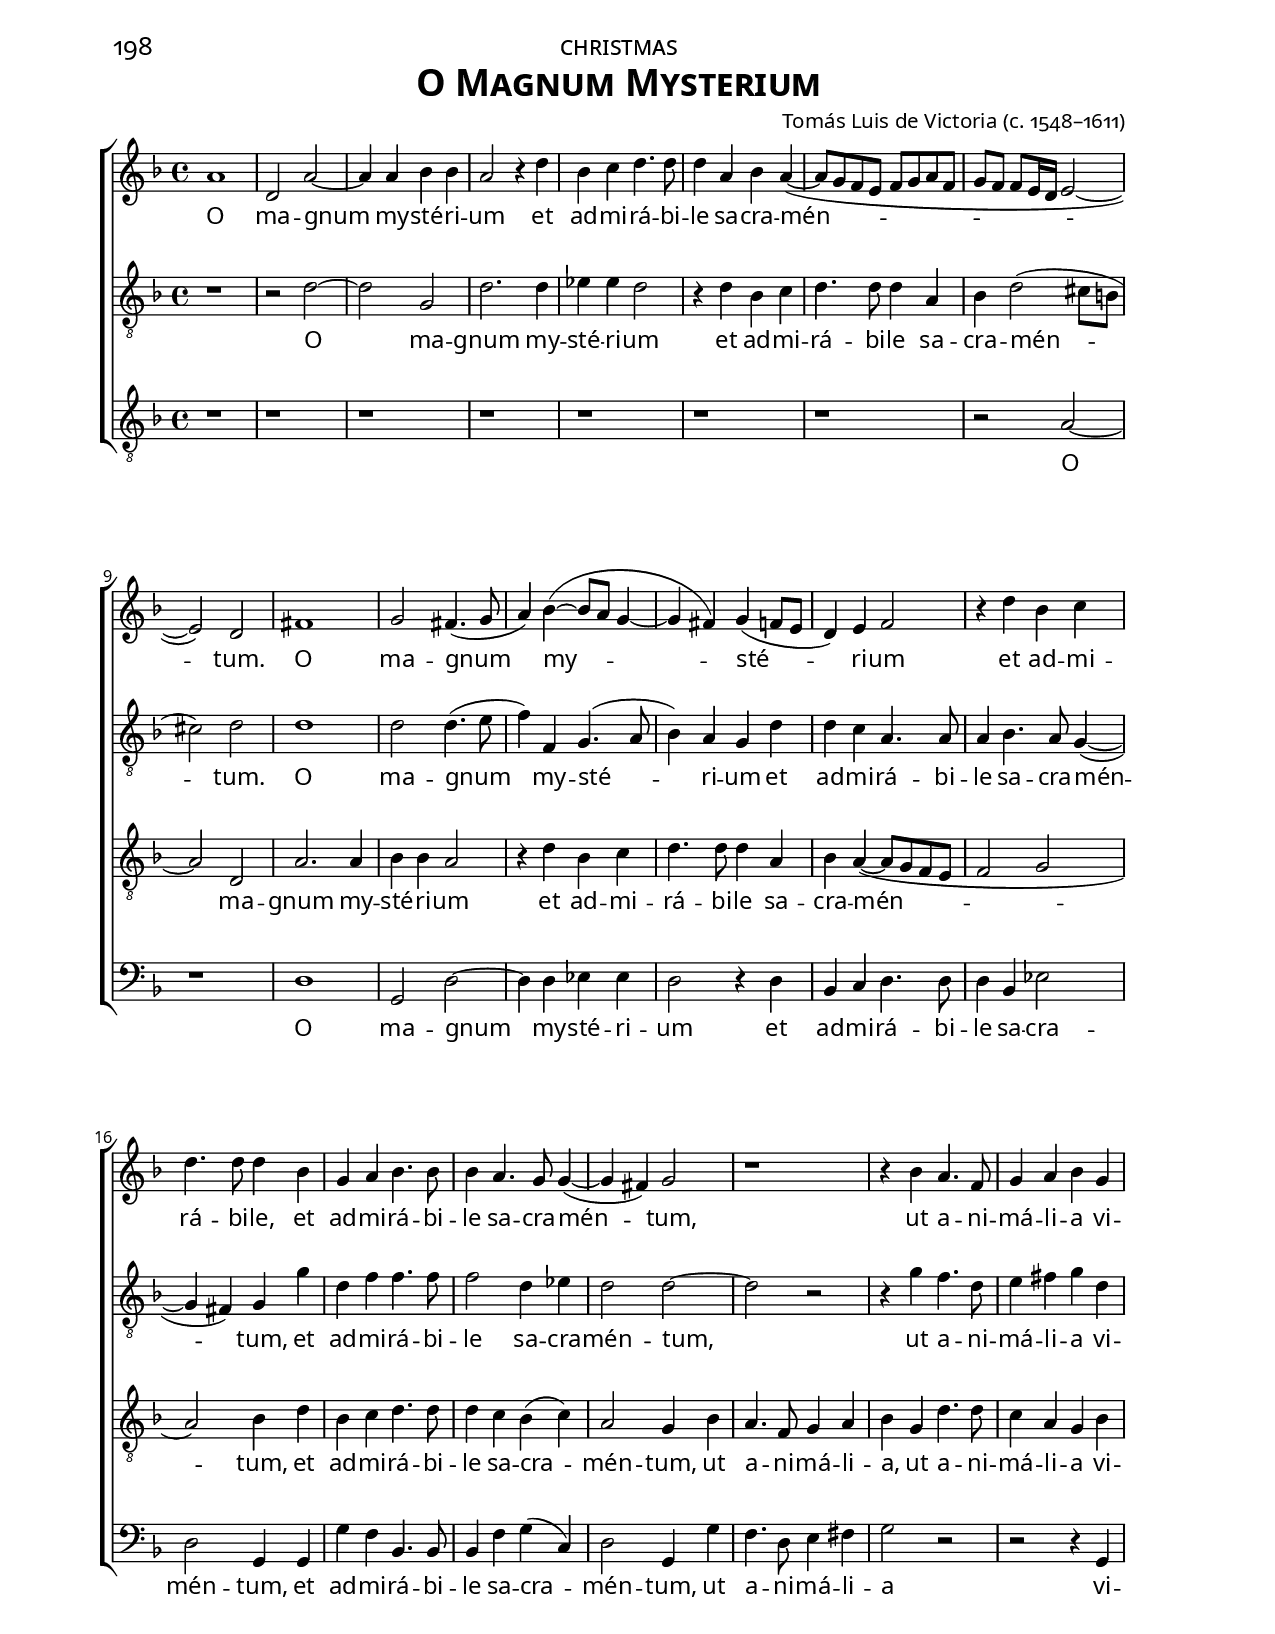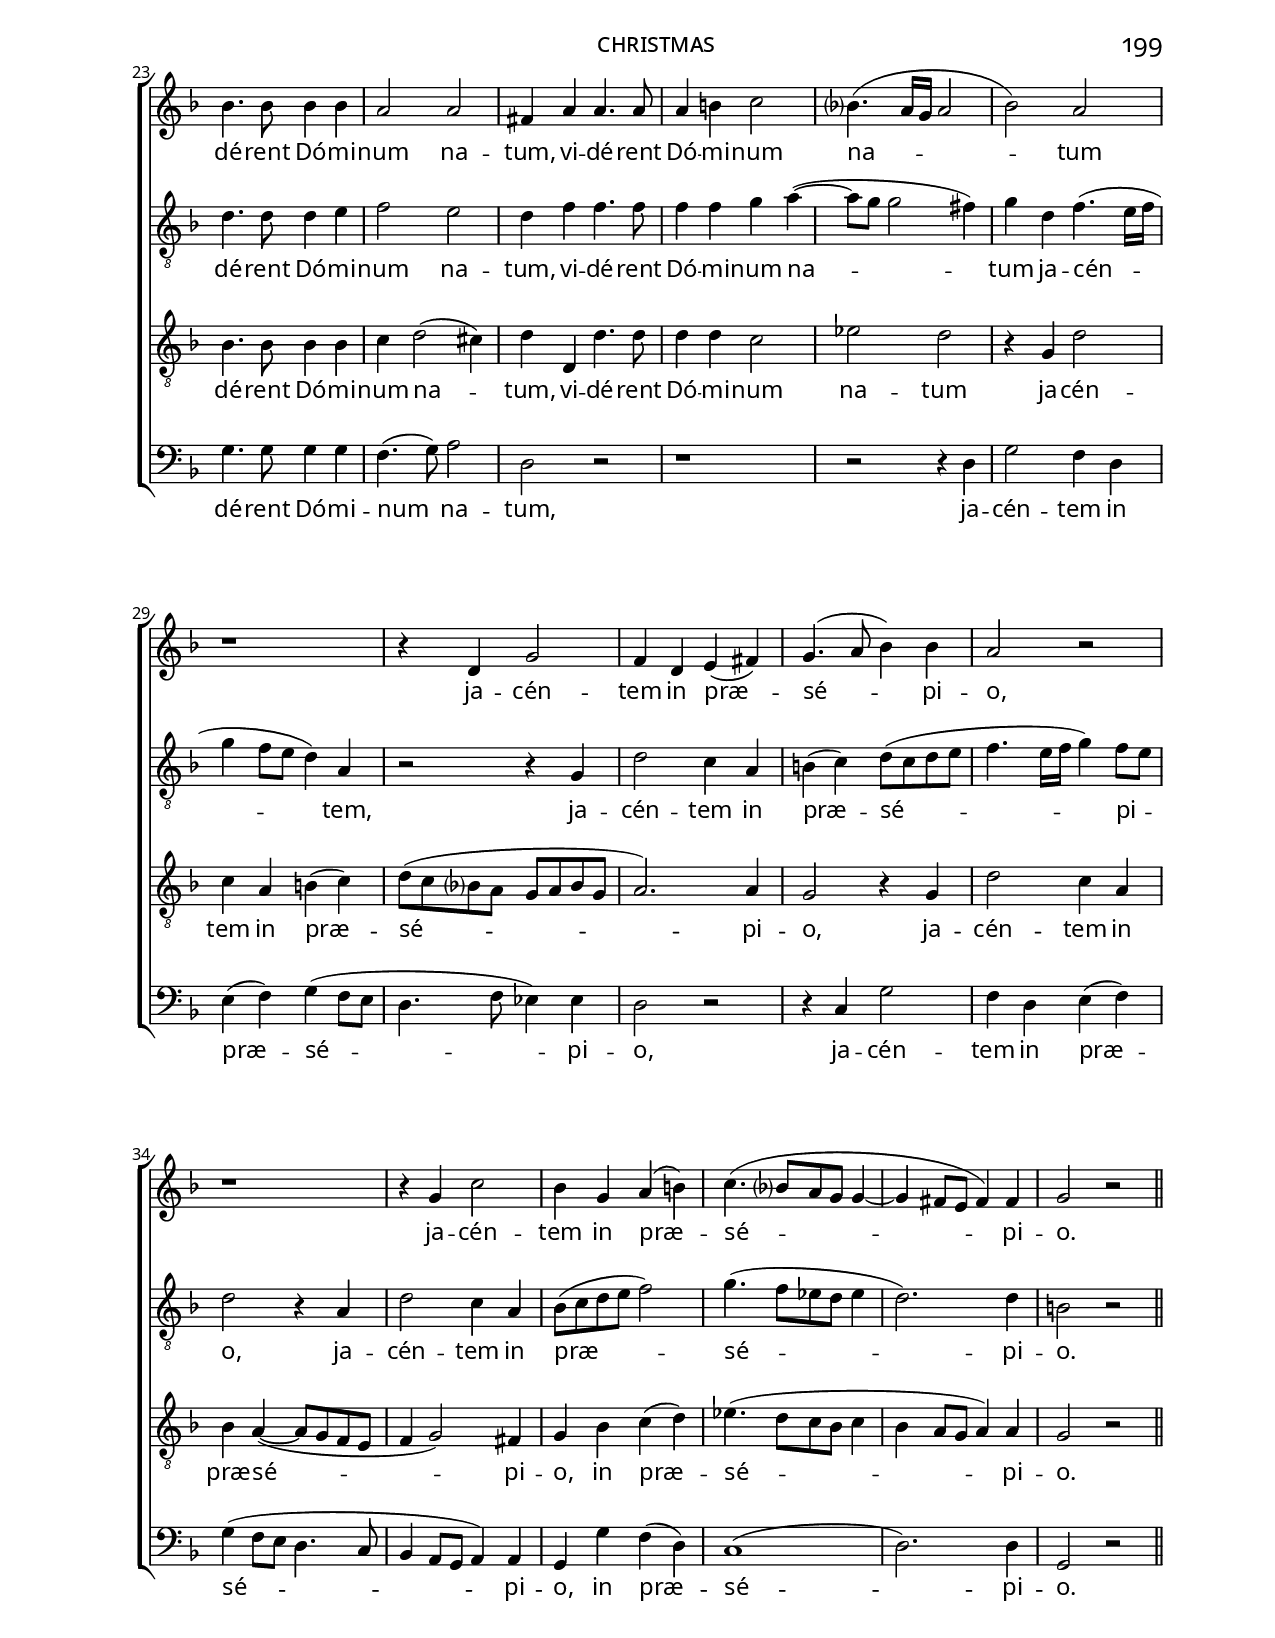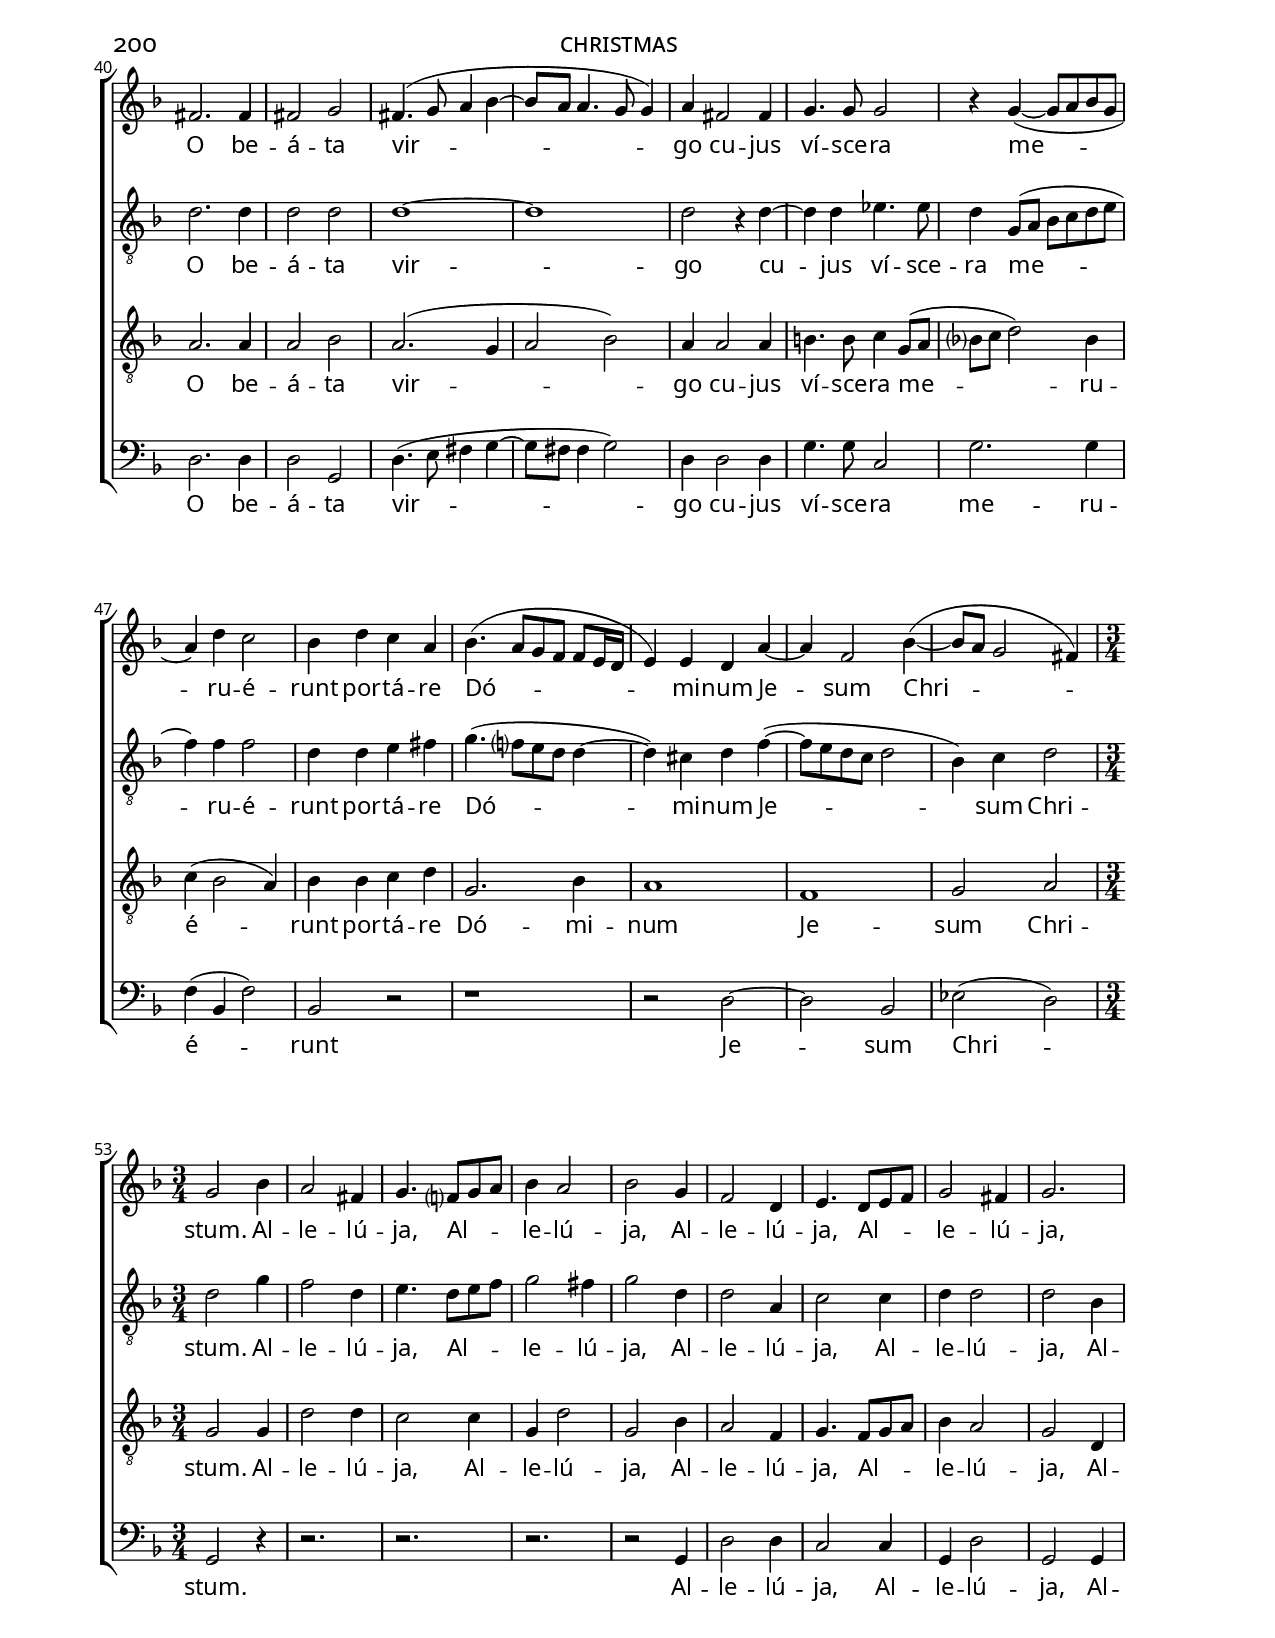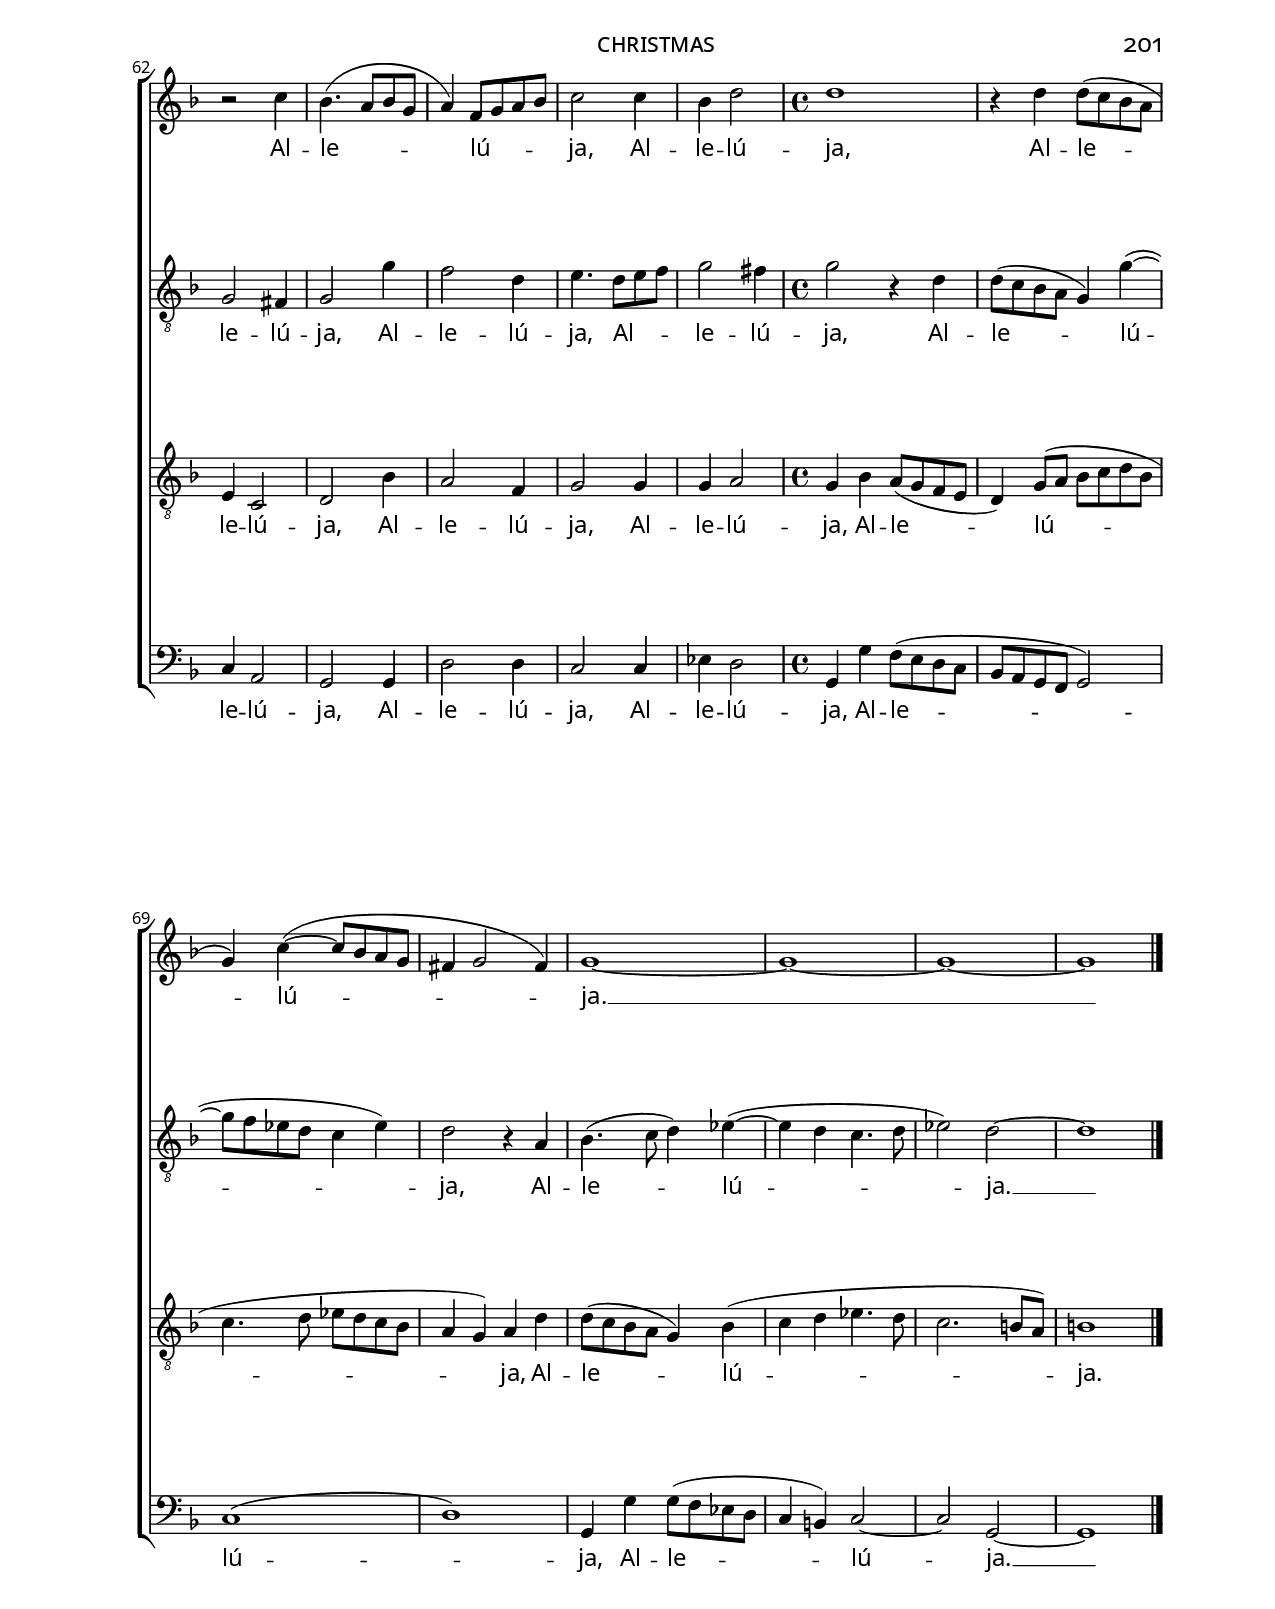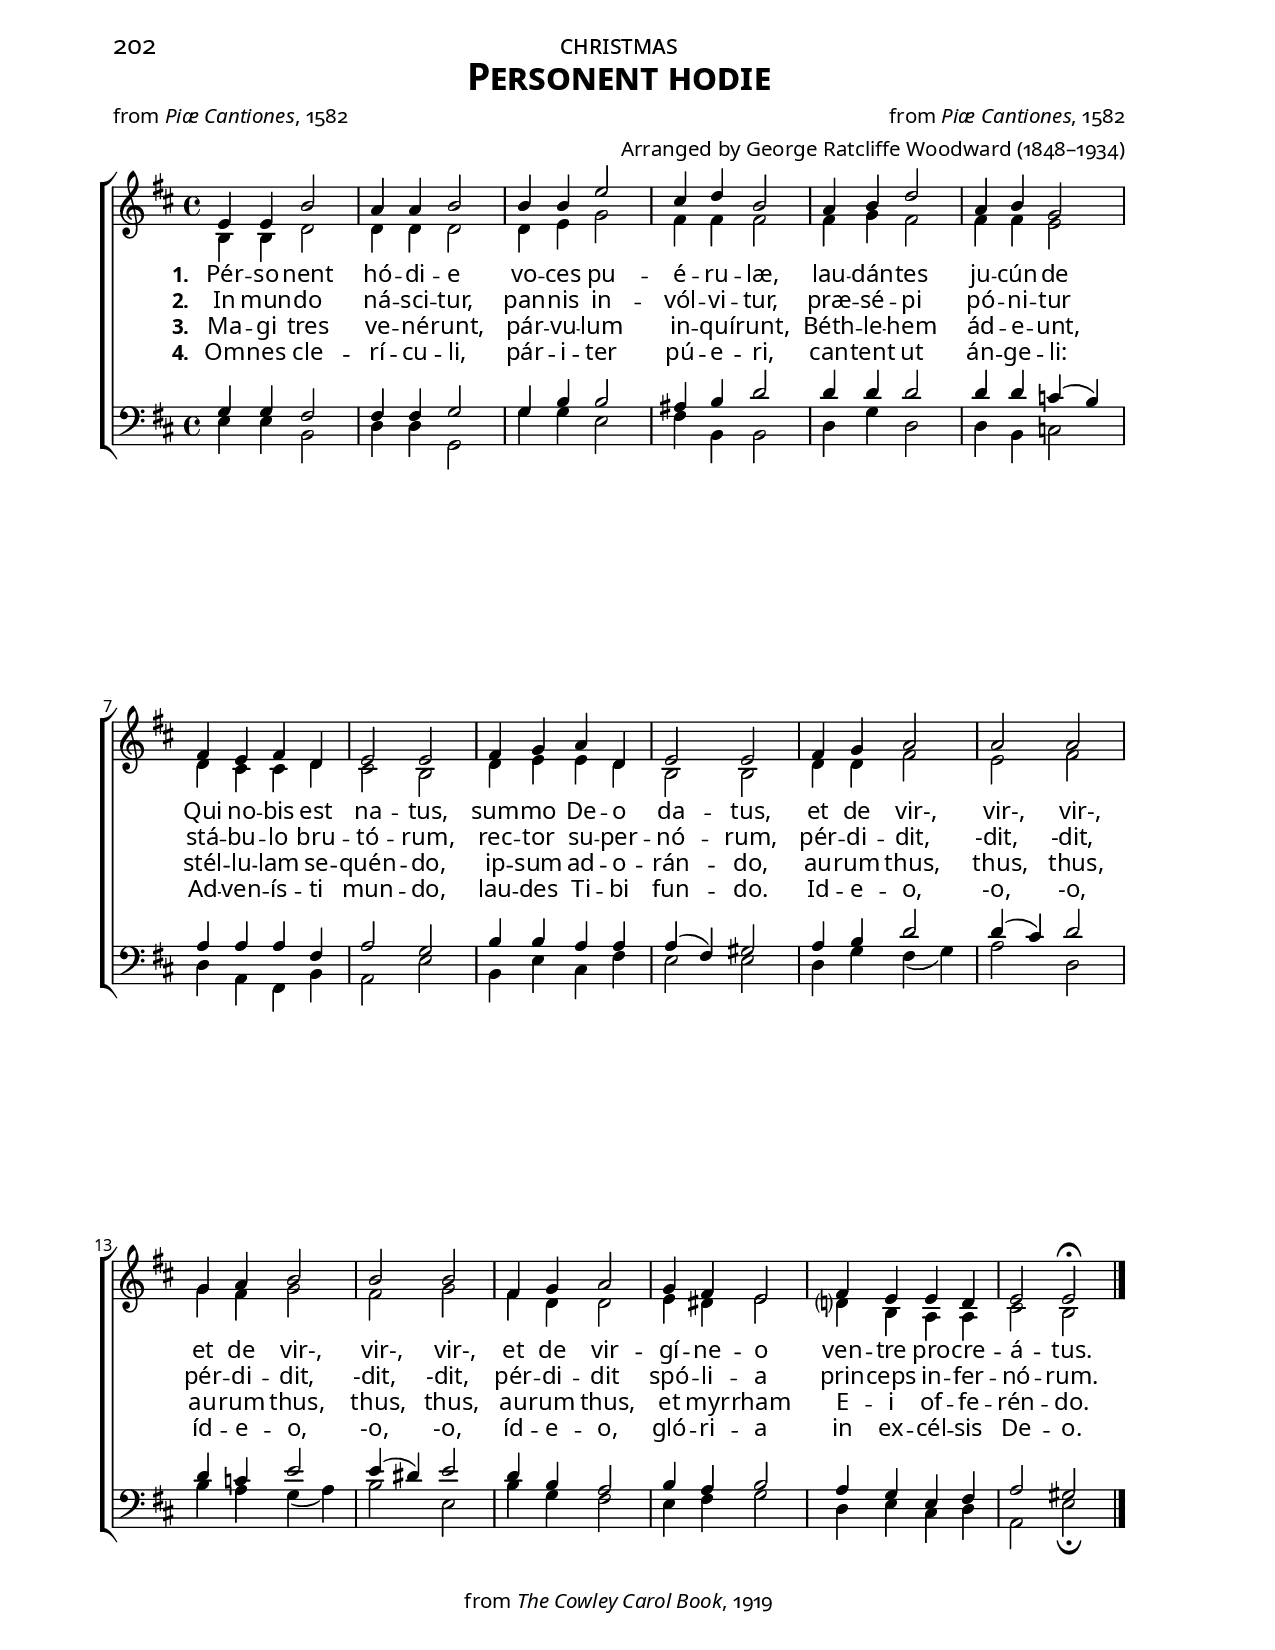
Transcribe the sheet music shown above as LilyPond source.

\version "2.14.2"
\include "util.ly"
\header {
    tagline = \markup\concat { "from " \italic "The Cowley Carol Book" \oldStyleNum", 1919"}
}
\paper {
  print-all-headers = ##t
  paper-height = 11\in
  paper-width = 8.5\in
  indent = 0\in
  %system-system-spacing = #'((basic-distance . 10) (padding . 0))
  system-system-spacing =
    #'((basic-distance . 0)
       (minimum-distance . 0)
       (padding . 0)
       (stretchability . 100))
  score-markup-spacing =
    #'((basic-distance . 0)
       (minimum-distance . 0)
       (padding . 0)
       (stretchability . 100))
%  top-markup-spacing =
%    #'((basic-distance . 0)
%       (minimum-distance . 0)
%       (padding . 0)
%       (stretchability . 0))
  ragged-last-bottom = ##f
  ragged-bottom = ##f
  two-sided = ##t
  inner-margin = 1\in
  outer-margin = 0.75\in
  top-margin = 0.26\in
  bottom-margin = 0.25\in
  first-page-number = #198
  print-first-page-number = ##t
  headerLine = \markup{\override #'(font-name . "Garamond Premier Pro") \smallCapsOldStyle"christmas"}
  oddHeaderMarkup = \markup\fill-line{
     \override #'(font-name . "Garamond Premier Pro")\abs-fontsize #12.5
     \combine 
        \fill-line{"" \on-the-fly #print-page-number-check-first
        \oldStylePageNum""
        }
        \fill-line{\headerLine}
  }
  evenHeaderMarkup = \markup {
     \override #'(font-name . "Garamond Premier Pro")\abs-fontsize #12.5
     \combine
        \on-the-fly #print-page-number-check-first
        \oldStylePageNum""
        \fill-line{\headerLine}
  }
}
#(set-global-staff-size 18) \paper{ #(define fonts (make-pango-font-tree "Garamond Premier Pro" "Garamond Premier Pro" "Garamond Premier Pro" (/ 18 20))) }
global = {
  \key f \major
  \time 4/4
  \dynamicUp
  %\set crescendoSpanner = #'dashed-line
  %\set midiInstrument = "recorder"
  \autoBeamOff
  \override DynamicTextSpanner #'style = #'none
}

sopMusic = \relative c' {
	a'1 |
  d,2 a'~ |
  a4 a bes bes |
  a2 r4 d |
  bes c d4. d8 |
  
  d4 a bes a(~ |
  a8[ g f e] f[ g a f] |
  g[ f] f[ e16 d] e2~ |
  e) d |
  fis1 |
  
  %page2
  g2 fis4.( g8 |
  a4) bes4(~ bes8[ a] g4~ |
  g fis) g( f8[ e] |
  d4) e f2 |
  r4 d' bes c |
  
  d4. d8 d4 bes |
  g a bes4. bes8 |
  bes4 a4. g8 g4(~ |
  g fis) g2 |
  r1 |
  
  r4 bes a4. f8 |
  g4 a bes g |
  bes4. bes8 bes4 bes |
  a2 a |
  fis4 a a4. a8 |
  
  %page3
  a4 b c2 |
  bes?4.( a16[ g] a2 |
  bes) a |
  r1 |
  r4 d, g2 |
  
  f4 d e( fis) |
  g4.( a8 bes4) bes |
  a2 r |
  r1 |
  r4 g c2 |
  
  bes4 g a( b) |
  c4.( bes?8[ a g] g4~ |
  g fis8[ e] fis4) fis |
  g2 r \bar"||"\pageBreak
  fis2. fis4 |
  fis2 g |
  
  %page4
  fis4.( g8 a4 bes~ |
  bes8[[ a] a4. g8 g4) |
  a fis2 fis4 |
  g4. g8 g2 |
  r4 g4~( g8[ a bes g] |
  
  a4) d c2 |
  bes4 d c a |
  bes4.( a8[ g f] f[ e16 d] |
  e4) e d a'~ |
  a f2 bes4~( |
  
  bes8[ a] g2 fis4) |
  \time 3/4
  g2 bes4 |
  a2 fis4 |
  g4. f?8[ g a] |
  bes4 a2 |
  bes2 g4 |
  
  %page5
  f2 d4 |
  e4. d8[ e f] |
  g2 fis4 |
  g2. |
  r2 c4 |
  bes4.( a8[ bes g] |
  
  a4) f8[ g a bes] |
  c2 c4 |
  bes4 d2 |
  \time 4/4
  d1 |
  r4 d d8([ c bes a] |
  
  g4) c4(~ c8[ bes a g] |
  fis4 g2 fis4) |
  g1~ |
  g~ |
  g~ |
  g \bar"|."
}
sopWords = \lyricmode {
  O ma -- gnum my -- sté -- ri -- um et ad -- mi -- rá -- bi -- le sa -- cra -- mén -- tum.
    O ma -- gnum my -- sté -- ri -- um et ad -- mi -- rá -- bi -- le,
      et ad -- mi -- rá -- bi -- le
    sa -- cra -- mén -- tum,
  ut a -- ni -- má -- li -- a vi -- dé -- rent Dó -- mi -- num na -- tum,
    vi -- dé -- rent Dó -- mi -- num na -- tum
  ja -- cén -- tem in præ -- sé -- pi -- o,
    ja -- cén -- tem in præ -- sé -- pi -- o.
  
  O be -- á -- ta vir -- go cu -- jus ví -- sce -- ra
  me -- ru -- é -- runt por -- tá -- re Dó -- mi -- num Je -- sum Chri -- stum.
  Al -- le -- lú -- ja,
  Al -- le -- lú -- ja,
  Al -- le -- lú -- ja,
  Al -- le -- lú -- ja,
  Al -- le -- lú -- ja,
  Al -- le -- lú -- ja,
  Al -- le -- lú -- ja. __
}

altoMusic = \relative c' {
  r1 |
  r2 d~ |
  d g, |
  d'2. d4 |
  ees4 ees d2 |
  
  r4 d bes c |
  d4. d8 d4 a |
  bes d2( cis8[ b] |
  cis2) d |
  d1 |
  
  %page2
  d2 d4.( e8 |
  f4) f, g4.( a8 |
  bes4) a g d' |
  d c a4. a8 |
  a4 bes4. a8 g4(~ |
  g fis) g g' |
  d f f4. f8 |
  f2 d4 ees |
  d2 d~ |
  d r2 |
  
  r4 g f4. d8 |
  e4 fis g d |
  d4. d8 d4 e |
  f2 e |
  d4 f f4. f8 |
  
  %page3
  f4 f g a(~ |
  a8[ g] g2 fis4) |
  g d f4.( e16[ f] |
  g4 f8[ e] d4) a |
  r2 r4 g |
  
  d'2 c4 a |
  b4( c) d8([ c d e] |
  f4. e16[ f] g4) f8[ e] |
  d2 r4 a |
  d2 c4 a |
  
  bes8([ c d e] f2) |
  g4.( f8[ ees d] ees4 |
  d2.) d4 |
  b2 r2 \bar"||"
  d2. d4 d2 d |
  
  %page 4
  d1~ |
  d |
  d2 r4 d~ |
  d d ees4. ees8 |
  d4 g,8([ a] bes[ c d e] |
  f4) f f2 |
  d4 d e fis |
  g4.( f?8[ e d] d4~ |
  d) cis d f~( |
  f8[ e d c] d2 |
  
  bes4) c d2 |
  \time 3/4
  d2 g4 |
  f2 d4 |
  e4. d8[ e f] |
  g2 fis4 |
  g2 d4 |
  
  %page 5
  d2 a4 |
  c2 c4 |
  d d2 |
  d bes4 |
  g2 fis4 |
  g2 g'4 |
  
  f2 d4 |
  e4. d8[ e f] |
  g2 fis4 |
  \time 4/4
  g2 r4 d |
  d8([ c bes a] g4) g'~( |
  g8[ f ees d] c4 ees) |
  d2 r4 a |
  bes4.( c8 d4) ees(~ |
  ees d c4. d8 |
  ees2) d~ |
  d1 \bar"|."
}
altoWords = \lyricmode {
  O ma -- gnum my -- sté -- ri -- um et ad -- mi -- rá -- bi -- le sa -- cra -- mén -- tum.
    O ma -- gnum my -- sté -- ri -- um et ad -- mi -- rá -- bi -- le sa -- cra -- mén -- tum,
      et ad -- mi -- rá -- bi -- le sa -- cra -- mén -- tum,
  ut a -- ni -- má -- li -- a vi -- dé -- rent Dó -- mi -- num na -- tum,
    vi -- dé -- rent Dó -- mi -- num na -- tum
  ja -- cén -- tem,
    ja -- cén -- tem
  in præ -- sé -- pi -- o,
    ja -- cén -- tem in præ -- sé -- pi -- o.
  
  O be -- á -- ta vir -- go cu -- jus ví -- sce -- ra
  me -- ru -- é -- runt por -- tá -- re Dó -- mi -- num Je -- sum Chri -- stum.
  Al -- le -- lú -- ja,
  Al -- le -- lú -- ja,
  Al -- le -- lú -- ja,
  Al -- le -- lú -- ja,
  Al -- le -- lú -- ja,
  Al -- le -- lú -- ja,
  Al -- le -- lú -- ja,
  Al -- le -- lú -- ja,
  Al -- le -- lú -- ja. __
}

tenorMusic = \relative c' {
  \repeat unfold 7 { r1 }
  r2 a2~ |
  a d, |
  a'2. a4 |
  
  %page2
  bes4 bes a2 |
  r4 d bes c |
  d4. d8 d4 a |
  bes a~( a8[ g f e] |
  f2 g |
  
  a) bes4 d |
  bes c d4. d8 |
  d4 c bes( c) |
  a2 g4 bes |
  a4. f8 g4 a |
  
  bes g d'4. d8 |
  c4 a g bes |
  bes4. bes8 bes4 bes |
  c d2( cis4) |
  d d, d'4. d8 |
  
  %page3
  d4 d c2 |
  ees d |
  r4 g, d'2 |
  c4 a b( c) |
  d8([ c bes? a] g[ a bes g] |
  a2.) a4 |
  g2 r4 g |
  d'2 c4 a |
  bes a4~( a8[ g f e] |
  f4 g2) fis4 |
  
  g bes c( d) |
  ees4.( d8[ c bes] c4 |
  bes a8[ g] a4) a |
  g2 r \bar"||"
  a2. a4 a2 bes |
  
  %page4
  a2.( g4 a2 bes) |
  a4 a2 a4 |
  b4. b8 c4 g8([ a] |
  bes?[ c] d2) bes4 |
  
  c4( bes2 a4) |
  bes bes c d |
  g,2. bes4 |
  a1 f |
  
  g2 a |
  \time 3/4
  g2 g4 |
  d'2 d4 |
  c2 c4 |
  g d'2 |
  g, bes4 |
  
  %page5
  a2 f4 |
  g4. f8[ g a] |
  bes4 a2 |
  g d4 |
  e c2 |
  d bes'4 |
  
  a2 f4 |
  g2 g4 |
  g a2 |
  \time 4/4
  g4 bes a8([ g f e] |
  d4) g8([ a] bes[ c d bes] |
  c4. d8 ees[ d c bes] |
  a4 g) a d |
  d8([ c bes a] g4) bes( |
  c d ees4. d8 |
  c2. b8[ a]) |
  b1 \bar"|."
}

tenorWords = \lyricmode {
  O ma -- gnum my -- sté -- ri -- um et ad -- mi -- rá -- bi -- le sa -- cra -- mén -- tum,
    et ad -- mi -- rá -- bi -- le sa -- cra -- mén -- tum,
  ut a -- ni -- má -- li -- a,
    ut a -- ni -- má -- li -- a
  vi -- dé -- rent Dó -- mi -- num na -- tum,
    vi -- dé -- rent Dó -- mi -- num na -- tum
  ja -- cén -- tem in præ -- sé -- pi -- o,
    ja -- cén -- tem in præ -- sé -- pi -- o,
      in præ -- sé -- pi -- o.
  
  O be -- á -- ta vir -- go cu -- jus ví -- sce -- ra
  me -- ru -- é -- runt por -- tá -- re Dó -- mi -- num Je -- sum Chri -- stum.
  Al -- le -- lú -- ja,
  Al -- le -- lú -- ja,
  Al -- le -- lú -- ja,
  Al -- le -- lú -- ja,
  Al -- le -- lú -- ja,
  Al -- le -- lú -- ja,
  Al -- le -- lú -- ja,
  Al -- le -- lú -- ja,
  Al -- le -- lú -- ja.
}

bassMusic = \relative c' {
  \repeat unfold 9 { r1 }
  d,1 |
  
  %page2
  g,2 d'~ |
  d4 d ees ees |
  d2 r4 d |
  bes c d4. d8 |
  d4 bes ees2 |
  
  d2 g,4 g |
  g' f bes,4. bes8 |
  bes4 f' g( c,) |
  d2 g,4 g' |
  f4. d8 e4 fis |
  
  g2 r |
  r r4 g, |
  g'4. g8 g4 g |
  f4.( g8) a2 |
  d,2 r |
  
  %page3
  r1 |
  r2 r4 d |
  g2 f4 d |
  e( f) g( f8[ e] |
  d4. f8 ees4) ees |
  
  d2 r |
  r4 c g'2 |
  f4 d e( f) |
  g( f8[ e] d4. c8 |
  bes4 a8[ g] a4) a |
  
  g g' f( d) |
  c1( |
  d2.) d4 |
  g,2 r \bar"||"
  d'2. d4 |
  d2 g, |
  
  %page4
  d'4.( e8 fis4 g~ |
  g8[ fis] fis4 g2) |
  d4 d2 d4 |
  g4. g8 c,2 |
  g'2. g4 |
  
  f4( bes, f'2) |
  bes, r |
  r1 |
  r2 d~ |
  d bes |
  
  ees( d) |
  \time 3/4
  g,2 r4 |
  \repeat unfold 3 { r2. }
  r2 g4 |
  
  %page5
  d'2 d4 |
  c2 c4 |
  g d'2 |
  g, g4 |
  c a2 |
  g g4 |
  
  d'2 d4 |
  c2 c4 |
  ees d2 |
  \time 4/4
  g,4 g' f8([ e d c] |
  bes[ a g f] g2) |
  
  c1( |
  d) |
  g,4 g' g8([ f ees d] |
  c4 b) c2~ |
  c g~ |
  g1 \bar"|."
}
bassWords = \lyricmode {
  O ma -- gnum my -- sté -- ri -- um et ad -- mi -- rá -- bi -- le sa -- cra -- mén -- tum,
    et ad -- mi -- rá -- bi -- le sa -- cra -- mén -- tum,
  ut a -- ni -- má -- li -- a vi -- dé -- rent Dó -- mi -- num na -- tum,
  ja -- cén -- tem in præ -- sé -- pi -- o,
    ja -- cén -- tem in præ -- sé -- pi -- o,
    in præ -- sé -- pi -- o.
  
  O be -- á -- ta vir -- go cu -- jus ví -- sce -- ra
  me -- ru -- é -- runt Je -- sum Chri -- stum.
  Al -- le -- lú -- ja,
  Al -- le -- lú -- ja,
  Al -- le -- lú -- ja,
  Al -- le -- lú -- ja,
  Al -- le -- lú -- ja,
  Al -- le -- lú -- ja,
  Al -- le -- lú -- ja. __
}

pianoRH = \relative c' {
}
pianoLH = \relative c' {
}

\score {
<<
    \new ChoirStaff <<
    \new Staff = sop <<
      \new Voice = "sopranos" { \global \sopMusic }
    >>
    \new Lyrics = "sopranos"  \lyricsto "sopranos" \sopWords
    \new Staff = alt <<
      \clef "treble_8"
      \new Voice = "altos" { \global \altoMusic }
    >>
    \new Lyrics = "altos"  \lyricsto "altos" \altoWords
    \new Staff = ten <<
      \clef "treble_8"
      \new Voice = "tenors" { \global \tenorMusic }
    >>
    \new Lyrics = "tenors" \lyricsto "tenors" \tenorWords
    \new Staff = bas <<
      \clef bass
      \new Voice = "basses" { \global \bassMusic }
    >>
    \new Lyrics = "basses" \lyricsto "basses" \bassWords
  >>
%    \new PianoStaff << \new Staff { \new Voice { \pianoRH } } \new Staff { \clef "bass" \pianoLH } >>
  >>
  \layout {
  \context {
    \Lyrics
    \override LyricText #'font-size = #1.3
  }
    \context {
      \Lyrics
      \override LyricText #'font-size = #1.3
      %\override VerticalAxisGroup #'staff-affinity = #0
    }
    \context {
      \Score
      \override SpacingSpanner #'base-shortest-duration = #(ly:make-moment 1 8)
      \override SpacingSpanner #'common-shortest-duration = #(ly:make-moment 1 4)
    }
    \context {
      % Remove all empty staves
      \Staff \RemoveEmptyStaves \override VerticalAxisGroup #'remove-first = ##t
      
      \override VerticalAxisGroup #'staff-staff-spacing =
      #'((basic-distance . 0)
         (minimum-distance . 0)
         (padding . -1)
         (stretchability . 65))
    }
    \context {
      \Lyrics
      \override LyricText #'X-offset = #center-on-word
    }
  }
  \header {
    title = \markup{\override #'(font-name . "Garamond Premier Pro Semibold"){ \abs-fontsize #18 \smallCapsOldStyle"O Magnum Mysterium"}}
    composer = \markup\oldStyleNum"Tomás Luis de Victoria (c. 1548–1611)"
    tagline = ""
  }
}






























global = {
  \key d \major
  \time 4/4
  \autoBeamOff
}

sopMusic = \relative c' {
  e4 e |
  b'2 a4 a b2 b4 b |
  e2 cis4 d |
  b2 a4 b |
  
  d2 a4 b |
  g2 |
  fis4 e fis d |
  e2 e |
  fis4 g a d, |
  
  e2 e |
  fis4 g |
  a2 a |
  a g4 a |
  b2 b |
  b fis4 g |
  a2 g4 fis |
  e2 |
  fis4 e e d |
  e2 e\fermata \bar "|."
}
sopWords = \lyricmode {
  
}

altoMusic = \relative c' {
  b4 b |
  d2 d4 d |
  d2 d4 e |
  g2 fis4 fis |
  fis2 fis4 g |
  
  fis2 fis4 fis |
  e2 |
  d4 cis cis d |
  cis2 b |
  d4 e e d |
  
  b2 b |
  d4 d |
  fis2 e |
  fis g4 fis |
  g2 fis |
  
  g fis4 d |
  d2 e4 dis |
  e2 |
  d?4 b a a |
  cis2 b \bar "|."
}
altoWords = \lyricmode {
  \dropLyricsV
  \set stanza = #"1. "
  Pér -- so -- nent hó -- di -- e
  vo -- ces pu -- é -- ru -- læ,
  lau -- dán -- tes ju -- cún -- de
  Qui no -- bis est na -- tus,
  sum -- mo De -- o da -- tus,
  et de vir-, vir-, vir-,
  et de vir-, vir-, vir-,
  et de vir -- gí -- ne -- o
  ven -- tre pro -- cre -- á -- tus.
}
altoWordsII = \lyricmode {
  \dropLyricsV
%\markup\italic
  \set stanza = #"2. "
  In mun -- do ná -- sci -- tur,
  pan -- nis in -- vól -- vi -- tur,
  præ -- sé -- pi pó -- ni -- tur
  stá -- bu -- lo bru -- tó -- rum,
  rec -- tor su -- per -- nó -- rum,
  pér -- di -- dit, -dit, -dit,
  pér -- di -- dit, -dit, -dit,
  pér -- di -- dit spó -- li -- a
  prin -- ceps in -- fer -- nó -- rum.
}
altoWordsIII = \lyricmode {
  \dropLyricsV
  \set stanza = #"3. "
  Ma -- gi tres ve -- né -- runt,
  pár -- vu -- lum in -- quí -- runt,
  Béth -- le -- hem ád -- e -- unt,
  stél -- lu -- lam se -- quén -- do,
  ip -- sum ad -- o -- rán -- do,
  au -- rum thus, thus, thus,
  au -- rum thus, thus, thus,
  au -- rum thus, et myr -- rham
  E -- i of -- fe -- rén -- do.
}
altoWordsIV = \lyricmode {
  \dropLyricsV
  \set stanza = #"4. "
  Om -- nes cle -- rí -- cu -- li,
  pár -- i -- ter pú -- e -- ri,
  can -- tent ut án -- ge -- li:
  Ad -- ven -- ís -- ti mun -- do,
  lau -- des Ti -- bi fun -- do.
  Id -- e -- o, -o, -o,
  íd -- e -- o, -o, -o,
  íd -- e -- o, gló -- ri -- a
  in ex -- cél -- sis De -- o.
}
altoWordsV = \lyricmode {
  \set stanza = #"5. "
  \set ignoreMelismata = ##t
}
altoWordsVI = \lyricmode {
  \set stanza = #"6. "
  \set ignoreMelismata = ##t
}
tenorMusic = \relative c' {
  g4 g |
  fis2 fis4 fis |
  g2 g4 b |
  b2 ais4 b |
  d2 d4 d |
  
  d2 d4 d |
  c4( b) |
  a4 a a fis |
  a2 g |
  b4 b a a |
  
  a( fis) gis2 |
  a4 b |
  d2 d4( cis) |
  d2 d4 c |
  e2 e4( dis) |
  
  e2 d4 b |
  a2 b4 a |
  b2 |
  a4 g e fis |
  a2 gis \bar "|."
}
tenorWords = \lyricmode {

}

bassMusic = \relative c {
  e4 e |
  b2 d4 d |
  g,2 g'4 g |
  e2 fis4 b, |
  b2 d4 g |
  
  d2 d4 b |
  c2 |
  d4  a fis b |
  a2 e' |
  b4 e cis fis |
  
  e2 e |
  d4 g |
  fis( g) a2 |
  d, b'4 a |
  g( a) b2 |
  
  e, b'4 g |
  fis2 e4 fis |
  g2 |
  d4 e cis d |
  a2 e'\fermata \bar "|."
}
bassWords = \lyricmode {

}

pianoRH = \relative c' {
}
pianoLH = \relative c' {
}

\score {
  <<
   \new ChoirStaff <<
    \new Staff = women <<
      \new Voice = "sopranos" { \voiceOne << \global \sopMusic >> }
      \new Voice = "altos" { \voiceTwo << \global \altoMusic >> }
    >>
    \new Lyrics \with { alignAboveContext = #"women" \override VerticalAxisGroup #'nonstaff-relatedstaff-spacing = #'((basic-distance . 1))} \lyricsto "sopranos" \sopWords
    \new Lyrics = "altosVI"  \with { alignBelowContext = #"women" } \lyricsto "sopranos" \altoWordsVI
    \new Lyrics = "altosV"  \with { alignBelowContext = #"women" } \lyricsto "sopranos" \altoWordsV
    \new Lyrics = "altosIV"  \with { alignBelowContext = #"women" } \lyricsto "sopranos" \altoWordsIV
    \new Lyrics = "altosIII"  \with { alignBelowContext = #"women" } \lyricsto "sopranos" \altoWordsIII
    \new Lyrics = "altosII"  \with { alignBelowContext = #"women" } \lyricsto "sopranos" \altoWordsII
    \new Lyrics = "altos"  \with { alignBelowContext = #"women" \override VerticalAxisGroup #'nonstaff-relatedstaff-spacing = #'((basic-distance . 1)) } \lyricsto "sopranos" \altoWords
   \new Staff = men <<
      \clef bass
      \new Voice = "tenors" { \voiceOne << \global \tenorMusic >> }
      \new Voice = "basses" { \voiceTwo << \global \bassMusic >> }
    >>
    \new Lyrics \with { alignAboveContext = #"men" \override VerticalAxisGroup #'nonstaff-relatedstaff-spacing = #'((basic-distance . 1)) } \lyricsto "tenors" \tenorWords
    \new Lyrics \with { alignBelowContext = #"men" \override VerticalAxisGroup #'nonstaff-relatedstaff-spacing = #'((basic-distance . 1)) } \lyricsto "basses" \bassWords
  >>
%    \new PianoStaff << \new Staff { \new Voice { \pianoRH } } \new Staff { \clef "bass" \pianoLH } >>
  >>
  \layout {
  \context {
    \Lyrics
    \override LyricText #'font-size = #1.3
  }
    \context {
      \Score
      %\override SpacingSpanner #'base-shortest-duration = #(ly:make-moment 1 8)
      %\override SpacingSpanner #'common-shortest-duration = #(ly:make-moment 1 4)
    }
    \context {
      % Remove all empty staves
      % \Staff \RemoveEmptyStaves \override VerticalAxisGroup #'remove-first = ##t
    }
    \context {
      \Lyrics
      \override LyricText #'X-offset = #center-on-word
    }
  }
  \header {
    title = \markup{\override #'(font-name . "Garamond Premier Pro Semibold"){ \abs-fontsize #18 \smallCapsOldStyle"Personent hodie"}}
    poet = \markup \concat{"from " \italic "Piæ Cantiones" \oldStyleNum", 1582"}
    composer = \markup \concat{"from " \italic "Piæ Cantiones" \oldStyleNum", 1582"}
    arranger = \markup\oldStyleNum"Arranged by George Ratcliffe Woodward (1848–1934)"
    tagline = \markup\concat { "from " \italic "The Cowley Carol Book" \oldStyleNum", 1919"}
  }
}
